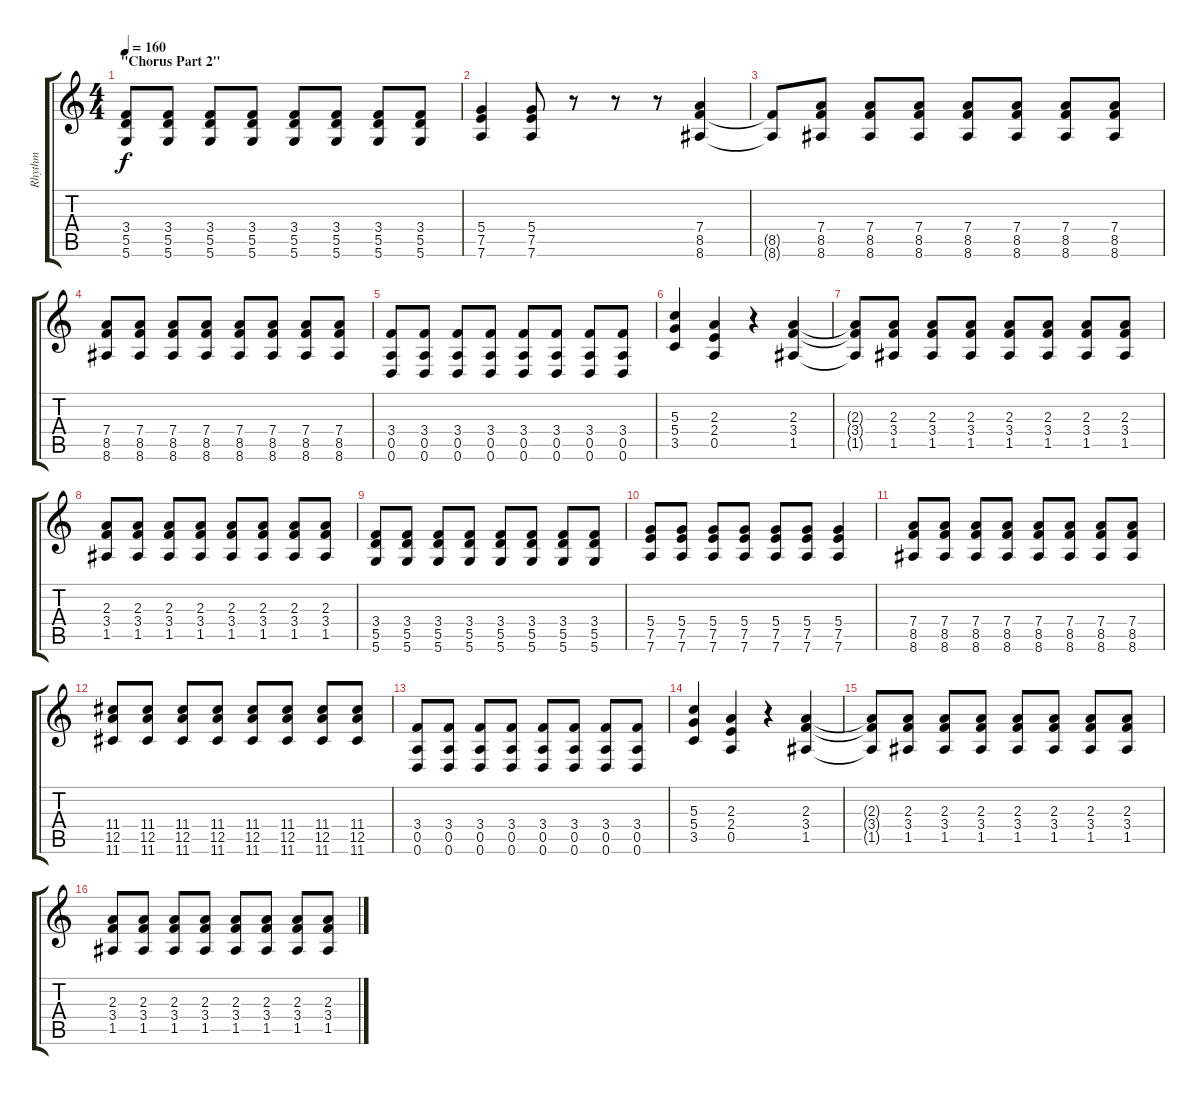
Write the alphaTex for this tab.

\track ("Rhythm " "Rhythm ") {instrument distortionguitar}
\staff {score tabs}
\tuning (E4 B3 G3 D3 A2 D2) {hide}
\ts (4 4)
\section ("" "\"Chorus Part 2\"")
\tempo 160
\clef g2
\ks c
(3.4 5.5 5.6).8{dy f} (3.4 5.5 5.6).8 (3.4 5.5 5.6).8 (3.4 5.5 5.6).8 (3.4 5.5 5.6).8 (3.4 5.5 5.6).8 (3.4 5.5 5.6).8 (3.4 5.5 5.6).8 |
(5.4 7.5 7.6).4 (5.4 7.5 7.6).8 r.8 r.8 r.8 (7.4 8.5 8.6).4 |
(8.5{t} 8.6{t}).8 (7.4 8.5 8.6).8 (7.4 8.5 8.6).8 (7.4 8.5 8.6).8 (7.4 8.5 8.6).8 (7.4 8.5 8.6).8 (7.4 8.5 8.6).8 (7.4 8.5 8.6).8 |
(7.4 8.5 8.6).8 (7.4 8.5 8.6).8 (7.4 8.5 8.6).8 (7.4 8.5 8.6).8 (7.4 8.5 8.6).8 (7.4 8.5 8.6).8 (7.4 8.5 8.6).8 (7.4 8.5 8.6).8 |
(3.4 0.5 0.6).8 (3.4 0.5 0.6).8 (3.4 0.5 0.6).8 (3.4 0.5 0.6).8 (3.4 0.5 0.6).8 (3.4 0.5 0.6).8 (3.4 0.5 0.6).8 (3.4 0.5 0.6).8 |
(5.3 5.4 3.5).4 (2.3 2.4 0.5).4 r.4 (2.3 3.4 1.5).4 |
(2.3{t} 3.4{t} 1.5{t}).8 (2.3 3.4 1.5).8 (2.3 3.4 1.5).8 (2.3 3.4 1.5).8 (2.3 3.4 1.5).8 (2.3 3.4 1.5).8 (2.3 3.4 1.5).8 (2.3 3.4 1.5).8 |
(2.3 3.4 1.5).8 (2.3 3.4 1.5).8 (2.3 3.4 1.5).8 (2.3 3.4 1.5).8 (2.3 3.4 1.5).8 (2.3 3.4 1.5).8 (2.3 3.4 1.5).8 (2.3 3.4 1.5).8 |
(3.4 5.5 5.6).8 (3.4 5.5 5.6).8 (3.4 5.5 5.6).8 (3.4 5.5 5.6).8 (3.4 5.5 5.6).8 (3.4 5.5 5.6).8 (3.4 5.5 5.6).8 (3.4 5.5 5.6).8 |
(5.4 7.5 7.6).8 (5.4 7.5 7.6).8 (5.4 7.5 7.6).8 (5.4 7.5 7.6).8 (5.4 7.5 7.6).8 (5.4 7.5 7.6).8 (5.4 7.5 7.6).4 |
(7.4 8.5 8.6).8 (7.4 8.5 8.6).8 (7.4 8.5 8.6).8 (7.4 8.5 8.6).8 (7.4 8.5 8.6).8 (7.4 8.5 8.6).8 (7.4 8.5 8.6).8 (7.4 8.5 8.6).8 |
(11.4 12.5 11.6).8 (11.4 12.5 11.6).8 (11.4 12.5 11.6).8 (11.4 12.5 11.6).8 (11.4 12.5 11.6).8 (11.4 12.5 11.6).8 (11.4 12.5 11.6).8 (11.4 12.5 11.6).8 |
(3.4 0.5 0.6).8 (3.4 0.5 0.6).8 (3.4 0.5 0.6).8 (3.4 0.5 0.6).8 (3.4 0.5 0.6).8 (3.4 0.5 0.6).8 (3.4 0.5 0.6).8 (3.4 0.5 0.6).8 |
(5.3 5.4 3.5).4 (2.3 2.4 0.5).4 r.4 (2.3 3.4 1.5).4 |
(2.3{t} 3.4{t} 1.5{t}).8 (2.3 3.4 1.5).8 (2.3 3.4 1.5).8 (2.3 3.4 1.5).8 (2.3 3.4 1.5).8 (2.3 3.4 1.5).8 (2.3 3.4 1.5).8 (2.3 3.4 1.5).8 |
(2.3 3.4 1.5).8 (2.3 3.4 1.5).8 (2.3 3.4 1.5).8 (2.3 3.4 1.5).8 (2.3 3.4 1.5).8 (2.3 3.4 1.5).8 (2.3 3.4 1.5).8 (2.3 3.4 1.5).8
